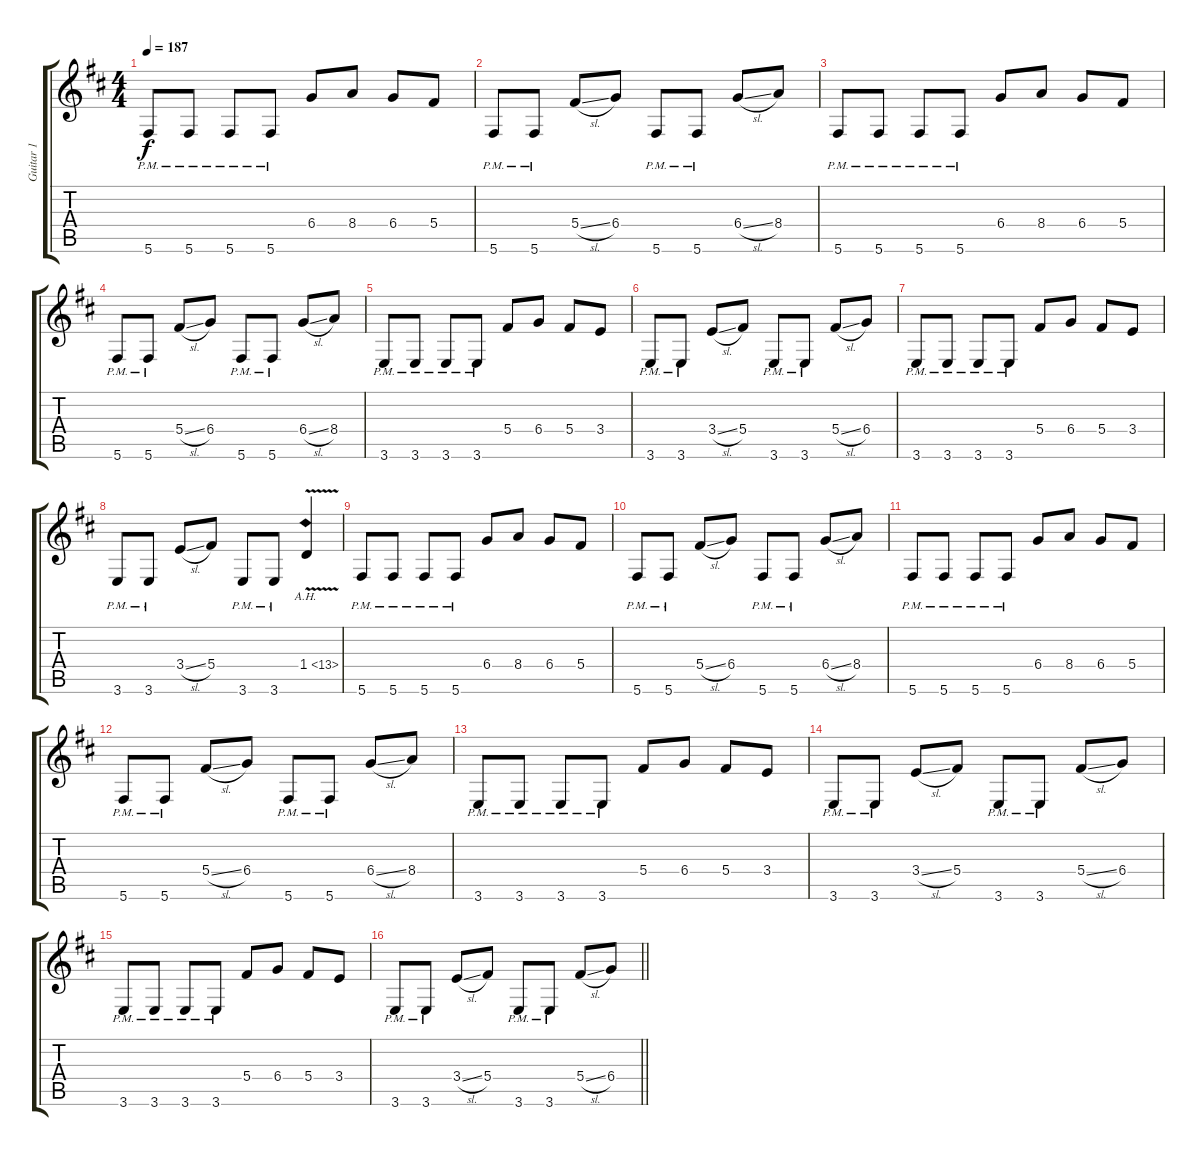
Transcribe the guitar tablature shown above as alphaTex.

\track ("Guitar 1" "Guitar 1") {instrument overdrivenguitar}
\staff {score tabs}
\tuning (Eb4 Bb3 Gb3 Db3 Ab2 Db2) {hide}
\ts (4 4)
\tempo 187
\clef g2
\ks d
5.6{pm}.8{dy f} 5.6{pm}.8 5.6{pm}.8 5.6{pm}.8 6.4.8 8.4.8 6.4.8 5.4.8 |
5.6{pm}.8 5.6{pm}.8 5.4{sl}.8 6.4.8 5.6{pm}.8 5.6{pm}.8 6.4{sl}.8 8.4.8 |
5.6{pm}.8 5.6{pm}.8 5.6{pm}.8 5.6{pm}.8 6.4.8 8.4.8 6.4.8 5.4.8 |
5.6{pm}.8 5.6{pm}.8 5.4{sl}.8 6.4.8 5.6{pm}.8 5.6{pm}.8 6.4{sl}.8 8.4.8 |
3.6{pm}.8 3.6{pm}.8 3.6{pm}.8 3.6{pm}.8 5.4.8 6.4.8 5.4.8 3.4.8 |
3.6{pm}.8 3.6{pm}.8 3.4{sl}.8 5.4.8 3.6{pm}.8 3.6{pm}.8 5.4{sl}.8 6.4.8 |
3.6{pm}.8 3.6{pm}.8 3.6{pm}.8 3.6{pm}.8 5.4.8 6.4.8 5.4.8 3.4.8 |
3.6{pm}.8 3.6{pm}.8 3.4{sl}.8 5.4.8 3.6{pm}.8 3.6{pm}.8 1.4{ah 12 v}.4 |
5.6{pm}.8 5.6{pm}.8 5.6{pm}.8 5.6{pm}.8 6.4.8 8.4.8 6.4.8 5.4.8 |
5.6{pm}.8 5.6{pm}.8 5.4{sl}.8 6.4.8 5.6{pm}.8 5.6{pm}.8 6.4{sl}.8 8.4.8 |
5.6{pm}.8 5.6{pm}.8 5.6{pm}.8 5.6{pm}.8 6.4.8 8.4.8 6.4.8 5.4.8 |
5.6{pm}.8 5.6{pm}.8 5.4{sl}.8 6.4.8 5.6{pm}.8 5.6{pm}.8 6.4{sl}.8 8.4.8 |
3.6{pm}.8 3.6{pm}.8 3.6{pm}.8 3.6{pm}.8 5.4.8 6.4.8 5.4.8 3.4.8 |
3.6{pm}.8 3.6{pm}.8 3.4{sl}.8 5.4.8 3.6{pm}.8 3.6{pm}.8 5.4{sl}.8 6.4.8 |
3.6{pm}.8 3.6{pm}.8 3.6{pm}.8 3.6{pm}.8 5.4.8 6.4.8 5.4.8 3.4.8 |
\barLineRight lightlight
3.6{pm}.8 3.6{pm}.8 3.4{sl}.8 5.4.8 3.6{pm}.8 3.6{pm}.8 5.4{sl}.8 6.4.8
